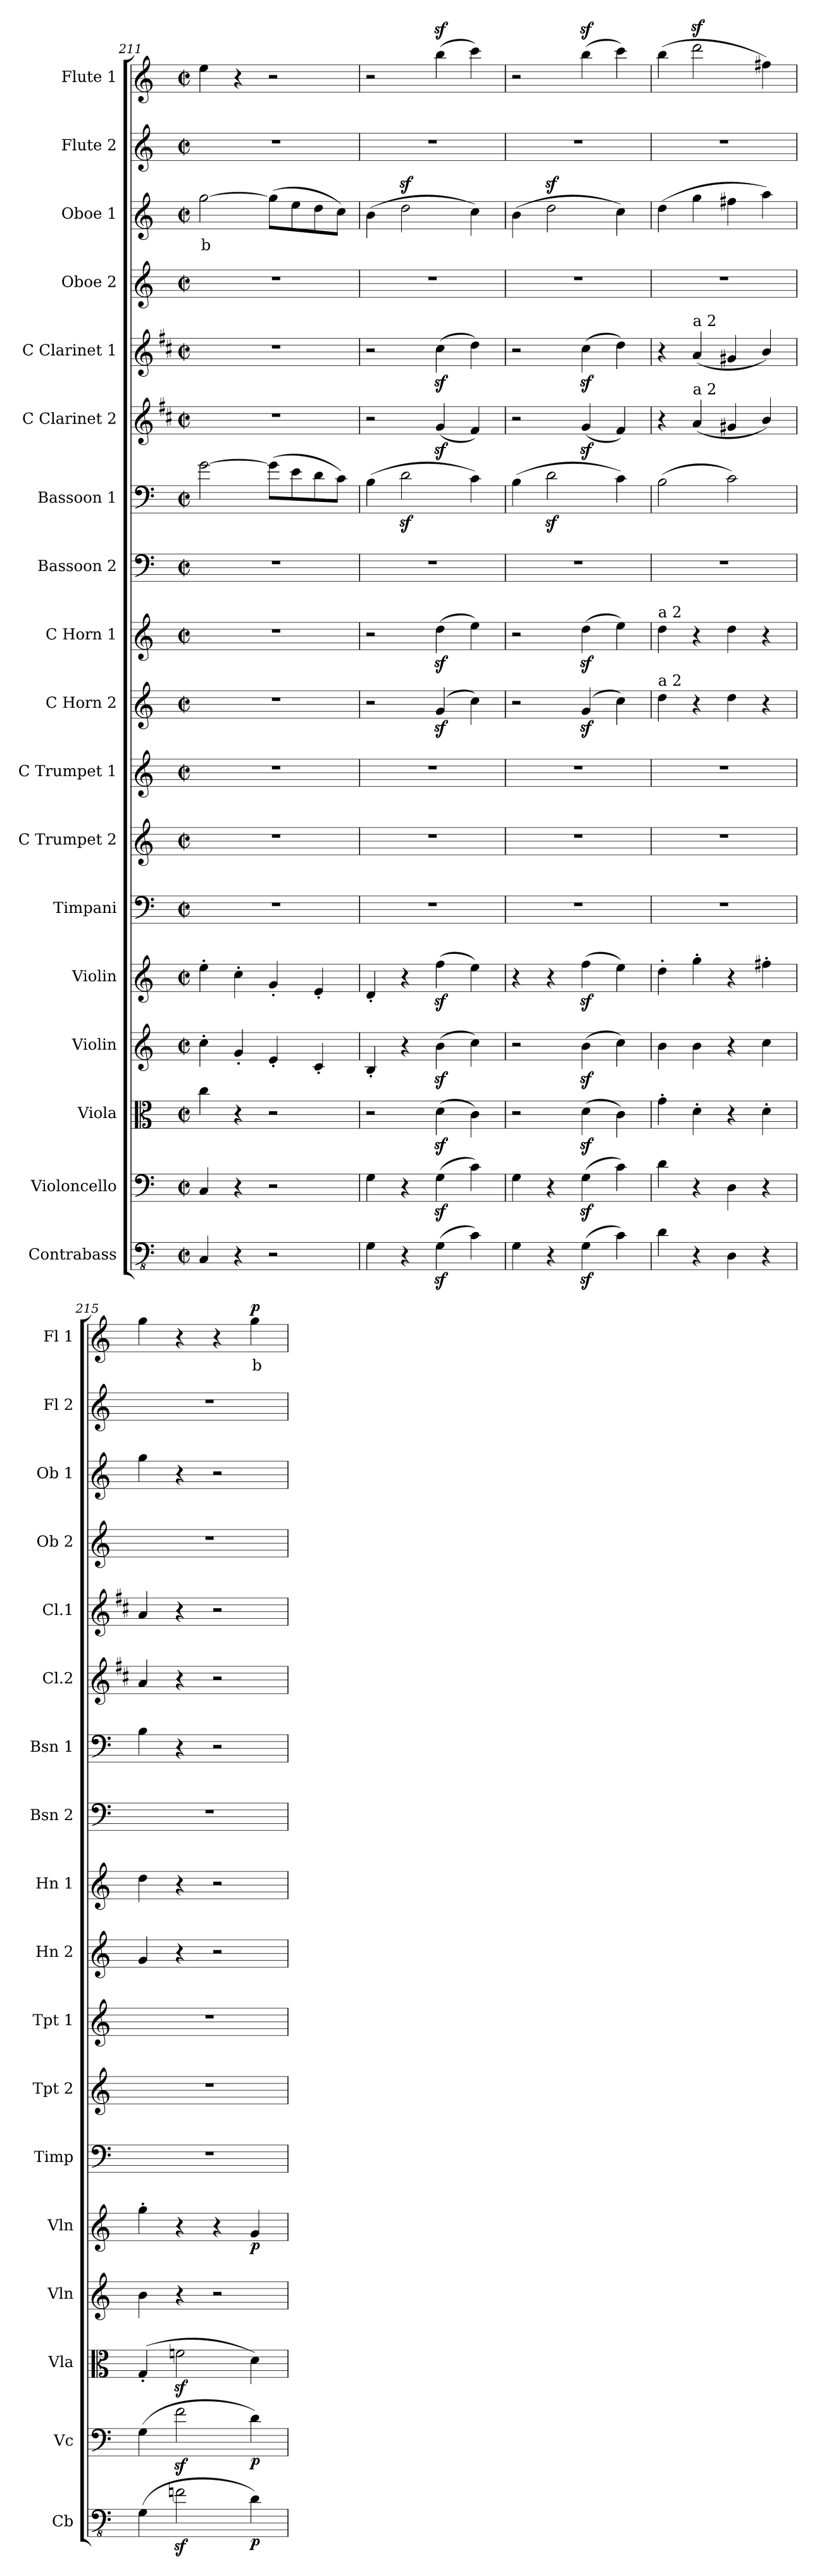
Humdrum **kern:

**kern	**dynam	**kern	**dynam	**kern	**kern	**kern	**dynam	**kern	**kern	**kern	**kern	**kern	**kern	**kern	**kern	**kern	**kern	**kern	**text	**kern	**kern	**text	**dynam
*part18	*part18	*part17	*part17	*part16	*part15	*part14	*part14	*part13	*part12	*part11	*part10	*part9	*part8	*part7	*part6	*part5	*part4	*part3	*part3	*part2	*part1	*part1	*part1
*staff18	*staff18	*staff17	*staff17	*staff16	*staff15	*staff14	*staff14	*staff13	*staff12	*staff11	*staff10	*staff9	*staff8	*staff7	*staff6	*staff5	*staff4	*staff3	*staff3	*staff2	*staff1	*staff1	*staff1
*I"Contrabass	*	*I"Violoncello	*	*I"Viola	*I"Violin	*I"Violin	*	*I"Timpani	*I"C Trumpet 2	*I"C Trumpet 1	*I"C Horn 2	*I"C Horn 1	*I"Bassoon 2	*I"Bassoon 1	*I"C Clarinet 2	*I"C Clarinet 1	*I"Oboe 2	*I"Oboe 1	*	*I"Flute 2	*I"Flute 1	*	*
*I'Cb	*	*I'Vc	*	*I'Vla	*I'Vln	*I'Vln	*	*I'Timp	*I'Tpt 2	*I'Tpt 1	*I'Hn 2	*I'Hn 1	*I'Bsn 2	*I'Bsn 1	*I'Cl.2	*I'Cl.1	*I'Ob 2	*I'Ob 1	*	*I'Fl 2	*I'Fl 1	*	*
*clefFv4	*	*clefF4	*	*clefC3	*clefG2	*clefG2	*	*clefF4	*clefG2	*clefG2	*clefG2	*clefG2	*clefF4	*clefF4	*clefG2	*clefG2	*clefG2	*clefG2	*	*clefG2	*clefG2	*	*
*	*	*	*	*	*	*	*	*	*	*	*ITrd7c12	*ITrd7c12	*	*	*ITrd1c2	*ITrd1c2	*	*	*	*	*	*	*
*k[]	*	*k[]	*	*k[]	*k[]	*k[]	*	*k[]	*k[]	*k[]	*k[]	*k[]	*k[]	*k[]	*k[]	*k[]	*k[]	*k[]	*	*k[]	*k[]	*	*
*M2/2	*	*M2/2	*	*M2/2	*M2/2	*M2/2	*	*M2/2	*M2/2	*M2/2	*M2/2	*M2/2	*M2/2	*M2/2	*M2/2	*M2/2	*M2/2	*M2/2	*	*M2/2	*M2/2	*	*
*met(c|)	*	*met(c|)	*	*met(c|)	*met(c|)	*met(c|)	*	*met(c|)	*met(c|)	*met(c|)	*met(c|)	*met(c|)	*met(c|)	*met(c|)	*met(c|)	*met(c|)	*met(c|)	*met(c|)	*	*met(c|)	*met(c|)	*	*
=211	=211	=211	=211	=211	=211	=211	=211	=211	=211	=211	=211	=211	=211	=211	=211	=211	=211	=211	=211	=211	=211	=211	=211
!	!	!	!	!	!	!	!	!	!	!	!	!	!	!	!	!	!	!	!LO:LY:b:color=#FF0000	!	!	!	!
4CC/	.	4C/	.	4cc\	4cc'\	4ee'\	.	1r	1r	1r	1r	1r	1r	[2g\	1r	1r	1r	[2gg\	b	1r	4ee\	.	.
4r	.	4r	.	4r	4g'/	4cc'\	.	.	.	.	.	.	.	.	.	.	.	.	.	.	4r	.	.
2r	.	2r	.	2r	4e'/	4g'/	.	.	.	.	.	.	.	(>8g\L]	.	.	.	(>8gg\L]	.	.	2r	.	.
.	.	.	.	.	.	.	.	.	.	.	.	.	.	8e\	.	.	.	8ee\	.	.	.	.	.
.	.	.	.	.	4c'/	4e'/	.	.	.	.	.	.	.	8d\	.	.	.	8dd\	.	.	.	.	.
.	.	.	.	.	.	.	.	.	.	.	.	.	.	8c\J)	.	.	.	8cc\J)	.	.	.	.	.
=212	=212	=212	=212	=212	=212	=212	=212	=212	=212	=212	=212	=212	=212	=212	=212	=212	=212	=212	=212	=212	=212	=212	=212
4GG\	.	4G\	.	2r	4B'/	4d'/	.	1r	1r	1r	2r	2r	1r	(>4B\	2r	2r	1r	(>4b\	.	1r	2r	.	.
4r	.	4r	.	.	4r	4r	.	.	.	.	.	.	.	2dz<\	.	.	.	2ddz<\	.	.	.	.	.
(>4GGz<\	.	(>4Gz<\	.	(>4dz<\	(>4bz<\	(>4ffz<\	.	.	.	.	(>4Gz</	(>4dz<\	.	.	(<4fz</	(>4bz<\	.	.	.	.	(>4bbz<\	.	.
4C\)	.	4c\)	.	4c\)	4cc\)	4ee\)	.	.	.	.	4c\)	4e\)	.	4c\)	4e/)	4cc\)	.	4cc\)	.	.	4ccc\)	.	.
=213	=213	=213	=213	=213	=213	=213	=213	=213	=213	=213	=213	=213	=213	=213	=213	=213	=213	=213	=213	=213	=213	=213	=213
4GG\	.	4G\	.	2r	2r	4r	.	1r	1r	1r	2r	2r	1r	(>4B\	2r	2r	1r	(>4b\	.	1r	2r	.	.
4r	.	4r	.	.	.	4r	.	.	.	.	.	.	.	2dz<\	.	.	.	2ddz<\	.	.	.	.	.
(>4GGz<\	.	(>4Gz<\	.	(>4dz<\	(>4bz<\	(>4ffz<\	.	.	.	.	(>4Gz</	(>4dz<\	.	.	(<4fz</	(>4bz<\	.	.	.	.	(>4bbz<\	.	.
4C\)	.	4c\)	.	4c\)	4cc\)	4ee\)	.	.	.	.	4c\)	4e\)	.	4c\)	4e/)	4cc\)	.	4cc\)	.	.	4ccc\)	.	.
=214	=214	=214	=214	=214	=214	=214	=214	=214	=214	=214	=214	=214	=214	=214	=214	=214	=214	=214	=214	=214	=214	=214	=214
!	!	!	!	!	!	!	!	!	!	!	!	!LO:TX:a:t=a 2	!	!	!	!	!	!	!	!	!	!	!
!	!	!	!	!	!	!	!	!	!	!	!LO:TX:a:t=a 2	!	!	!	!	!	!	!	!	!	!	!	!
4D\	.	4d\	.	4g'\	4b\	4dd'\	.	1r	1r	1r	4d\	4d\	1r	(>2B\	4r	4r	1r	(>4dd\	.	1r	(>4bb\	.	.
!	!	!	!	!	!	!	!	!	!	!	!	!	!	!	!	!LO:TX:a:t=a 2	!	!	!	!	!	!	!
!	!	!	!	!	!	!	!	!	!	!	!	!	!	!	!LO:TX:a:t=a 2	!	!	!	!	!	!	!	!
4r	.	4r	.	4d'\	4b\	4gg'\	.	.	.	.	4r	4r	.	.	(<4g/	(<4g/	.	4gg\	.	.	2dddz<\	.	.
4DD\	.	4D\	.	4r	4r	4r	.	.	.	.	4d\	4d\	.	2c\)	4f#X/	4f#X/	.	4ff#X\	.	.	.	.	.
4r	.	4r	.	4d'\	4cc\	4ff#X'\	.	.	.	.	4r	4r	.	.	4a/)	4a/)	.	4aa\)	.	.	4ff#X\)	.	.
=215	=215	=215	=215	=215	=215	=215	=215	=215	=215	=215	=215	=215	=215	=215	=215	=215	=215	=215	=215	=215	=215	=215	=215
(>4GG\	.	(>4G\	.	(>4G'/	4b\	4gg'\	.	1r	1r	1r	4G/	4d\	1r	4B\	4g/	4g/	1r	4gg\	.	1r	4gg\	.	.
2Fnz<\	.	2fz<\	.	2fnz<\	4r	4r	.	.	.	.	4r	4r	.	4r	4r	4r	.	4r	.	.	4r	.	.
.	.	.	.	.	2r	4r	.	.	.	.	2r	2r	.	2r	2r	2r	.	2r	.	.	4r	.	.
!	!LO:DY:b	!	!LO:DY:b	!	!	!	!LO:DY:b	!	!	!	!	!	!	!	!	!	!	!	!	!	!	!LO:LY:b:color=#FF0000	!LO:DY:b
4D\)	p	4d\)	p	4d\)	.	4g/	p	.	.	.	.	.	.	.	.	.	.	.	.	.	4gg\	b	p
=	=	=	=	=	=	=	=	=	=	=	=	=	=	=	=	=	=	=	=	=	=	=	=
*-	*-	*-	*-	*-	*-	*-	*-	*-	*-	*-	*-	*-	*-	*-	*-	*-	*-	*-	*-	*-	*-	*-	*-
